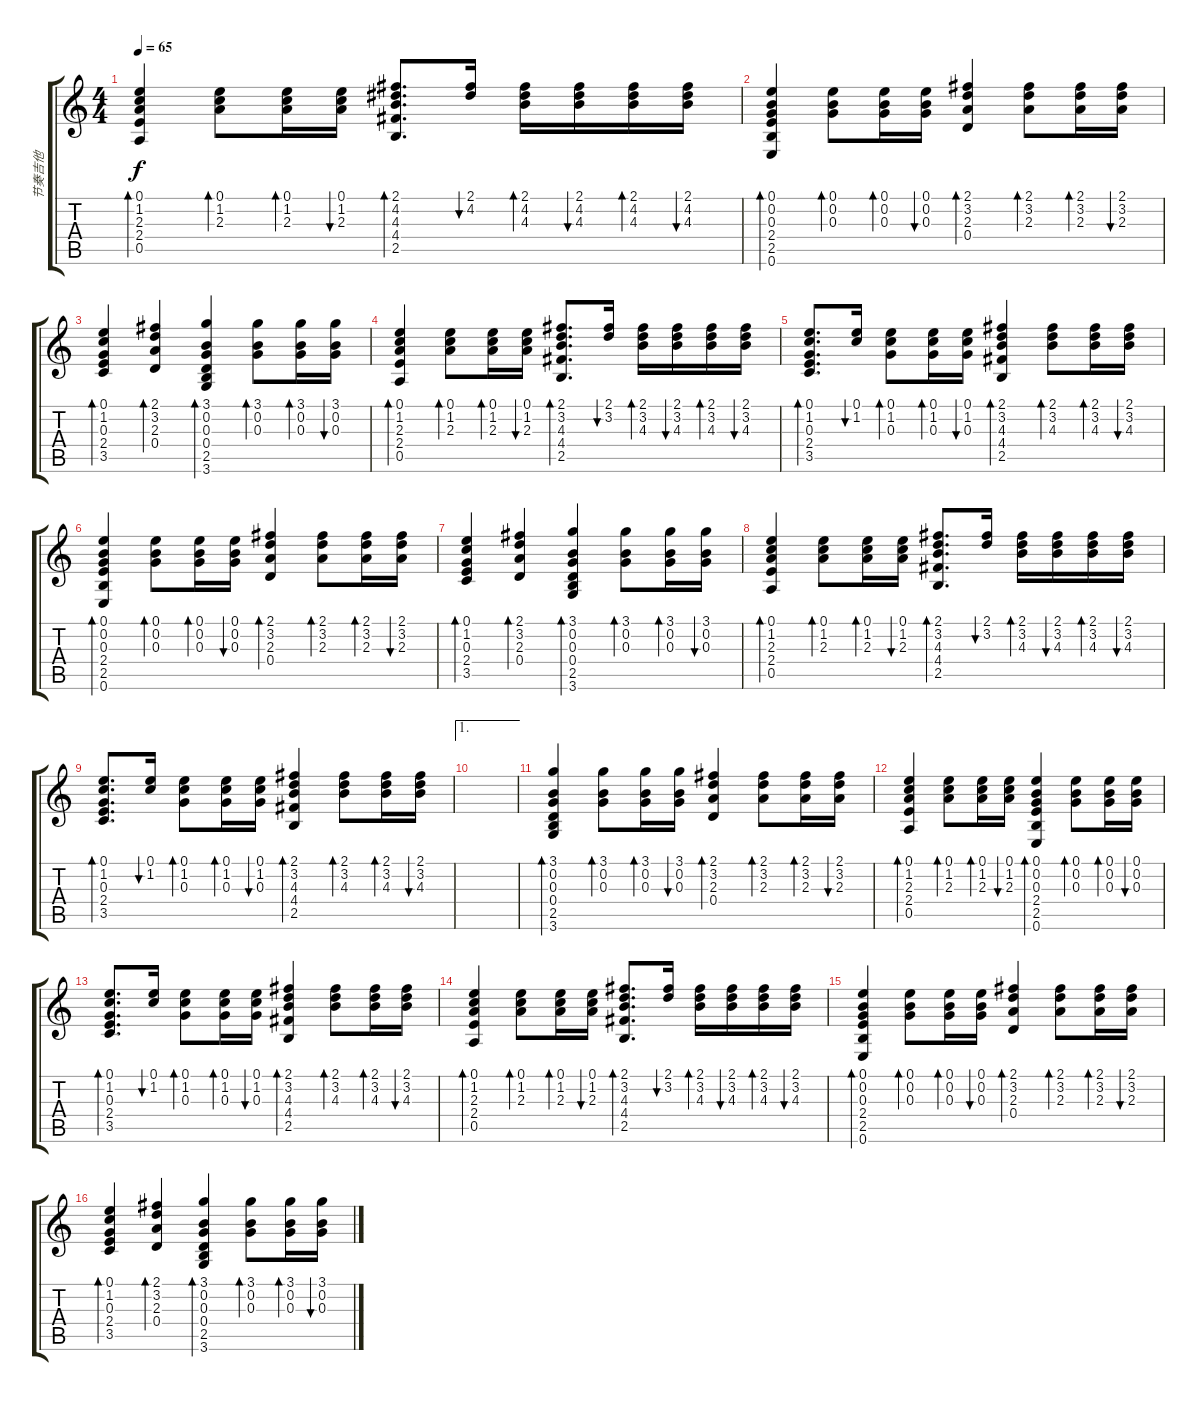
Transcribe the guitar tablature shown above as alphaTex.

\track ("节奏吉他" "节奏吉他") {instrument electricguitarjazz}
\staff {score tabs}
\tuning (E4 B3 G3 D3 A2 E2) {hide}
\ts (4 4)
\tempo 65
\clef g2
\ks c
(0.1 1.2 2.3 2.4 0.5).4{bd 60 dy f} (0.1 1.2 2.3).8{bd 240} (0.1 1.2 2.3).16{bd 240} (0.1 1.2 2.3).16{bu 240} (2.1 4.2 4.3 4.4 2.5).8{d bd 60} (2.1 4.2).16{bu 240} (2.1 4.2 4.3).16{bd 240} (2.1 4.2 4.3).16{bu 240} (2.1 4.2 4.3).16{bd 240} (2.1 4.2 4.3).16{bu 240} |
(0.1 0.2 0.3 2.4 2.5 0.6).4{bd 120} (0.1 0.2 0.3).8{bd 120} (0.1 0.2 0.3).16{bd 120} (0.1 0.2 0.3).16{bu 120} (2.1 3.2 2.3 0.4).4{bd 120} (2.1 3.2 2.3).8{bd 120} (2.1 3.2 2.3).16{bd 120} (2.1 3.2 2.3).16{bu 120} |
(0.1 1.2 0.3 2.4 3.5).4{bd 120} (2.1 3.2 2.3 0.4).4{bd 120} (3.1 0.2 0.3 0.4 2.5 3.6).4{bd 120} (3.1 0.2 0.3).8{bd 120} (3.1 0.2 0.3).16{bd 120} (3.1 0.2 0.3).16{bu 120} |
(0.1 1.2 2.3 2.4 0.5).4{bd 60} (0.1 1.2 2.3).8{bd 240} (0.1 1.2 2.3).16{bd 240} (0.1 1.2 2.3).16{bu 240} (2.1 3.2 4.3 4.4 2.5).8{d bd 60} (2.1 3.2).16{bu 240} (2.1 3.2 4.3).16{bd 240} (2.1 3.2 4.3).16{bu 240} (2.1 3.2 4.3).16{bd 240} (2.1 3.2 4.3).16{bu 240} |
(0.1 1.2 0.3 2.4 3.5).8{d bd 60} (0.1 1.2).16{bu 240} (0.1 1.2 0.3).8{bd 240} (0.1 1.2 0.3).16{bd 240} (0.1 1.2 0.3).16{bu 240} (2.1 3.2 4.3 4.4 2.5).4{bd 60} (2.1 3.2 4.3).8{bd 240} (2.1 3.2 4.3).16{bd 240} (2.1 3.2 4.3).16{bu 240} |
(0.1 0.2 0.3 2.4 2.5 0.6).4{bd 120} (0.1 0.2 0.3).8{bd 120} (0.1 0.2 0.3).16{bd 120} (0.1 0.2 0.3).16{bu 120} (2.1 3.2 2.3 0.4).4{bd 120} (2.1 3.2 2.3).8{bd 120} (2.1 3.2 2.3).16{bd 120} (2.1 3.2 2.3).16{bu 120} |
(0.1 1.2 0.3 2.4 3.5).4{bd 120} (2.1 3.2 2.3 0.4).4{bd 120} (3.1 0.2 0.3 0.4 2.5 3.6).4{bd 120} (3.1 0.2 0.3).8{bd 120} (3.1 0.2 0.3).16{bd 120} (3.1 0.2 0.3).16{bu 120} |
(0.1 1.2 2.3 2.4 0.5).4{bd 60} (0.1 1.2 2.3).8{bd 240} (0.1 1.2 2.3).16{bd 240} (0.1 1.2 2.3).16{bu 240} (2.1 3.2 4.3 4.4 2.5).8{d bd 60} (2.1 3.2).16{bu 240} (2.1 3.2 4.3).16{bd 240} (2.1 3.2 4.3).16{bu 240} (2.1 3.2 4.3).16{bd 240} (2.1 3.2 4.3).16{bu 240} |
(0.1 1.2 0.3 2.4 3.5).8{d bd 60 txt ""} (0.1 1.2).16{bu 240} (0.1 1.2 0.3).8{bd 240} (0.1 1.2 0.3).16{bd 240} (0.1 1.2 0.3).16{bu 240} (2.1 3.2 4.3 4.4 2.5).4{bd 60} (2.1 3.2 4.3).8{bd 240} (2.1 3.2 4.3).16{bd 240} (2.1 3.2 4.3).16{bu 240} |
\ae 1
|
(3.1 0.2 0.3 0.4 2.5 3.6).4{bd 60} (3.1 0.2 0.3).8{bd 60} (3.1 0.2 0.3).16{bd 60} (3.1 0.2 0.3).16{bu 60} (2.1 3.2 2.3 0.4).4{bd 60} (2.1 3.2 2.3).8{bd 60} (2.1 3.2 2.3).16{bd 60} (2.1 3.2 2.3).16{bu 60} |
(0.1 1.2 2.3 2.4 0.5).4{bd 60} (0.1 1.2 2.3).8{bd 60} (0.1 1.2 2.3).16{bd 60} (0.1 1.2 2.3).16{bu 60} (0.1 0.2 0.3 2.4 2.5 0.6).4{bd 60} (0.1 0.2 0.3).8{bd 60} (0.1 0.2 0.3).16{bd 60} (0.1 0.2 0.3).16{bu 60} |
(0.1 1.2 0.3 2.4 3.5).8{d bd 60} (0.1 1.2).16{bu 240} (0.1 1.2 0.3).8{bd 240} (0.1 1.2 0.3).16{bd 240} (0.1 1.2 0.3).16{bu 240} (2.1 3.2 4.3 4.4 2.5).4{bd 60} (2.1 3.2 4.3).8{bd 240} (2.1 3.2 4.3).16{bd 240} (2.1 3.2 4.3).16{bu 240} |
(0.1 1.2 2.3 2.4 0.5).4{bd 60} (0.1 1.2 2.3).8{bd 240} (0.1 1.2 2.3).16{bd 240} (0.1 1.2 2.3).16{bu 240} (2.1 3.2 4.3 4.4 2.5).8{d bd 60} (2.1 3.2).16{bu 240} (2.1 3.2 4.3).16{bd 240} (2.1 3.2 4.3).16{bu 240} (2.1 3.2 4.3).16{bd 240} (2.1 3.2 4.3).16{bu 240} |
(0.1 0.2 0.3 2.4 2.5 0.6).4{bd 120} (0.1 0.2 0.3).8{bd 120} (0.1 0.2 0.3).16{bd 120} (0.1 0.2 0.3).16{bu 120} (2.1 3.2 2.3 0.4).4{bd 120} (2.1 3.2 2.3).8{bd 120} (2.1 3.2 2.3).16{bd 120} (2.1 3.2 2.3).16{bu 120} |
(0.1 1.2 0.3 2.4 3.5).4{bd 120} (2.1 3.2 2.3 0.4).4{bd 120} (3.1 0.2 0.3 0.4 2.5 3.6).4{bd 120} (3.1 0.2 0.3).8{bd 120} (3.1 0.2 0.3).16{bd 120} (3.1 0.2 0.3).16{bu 120}
